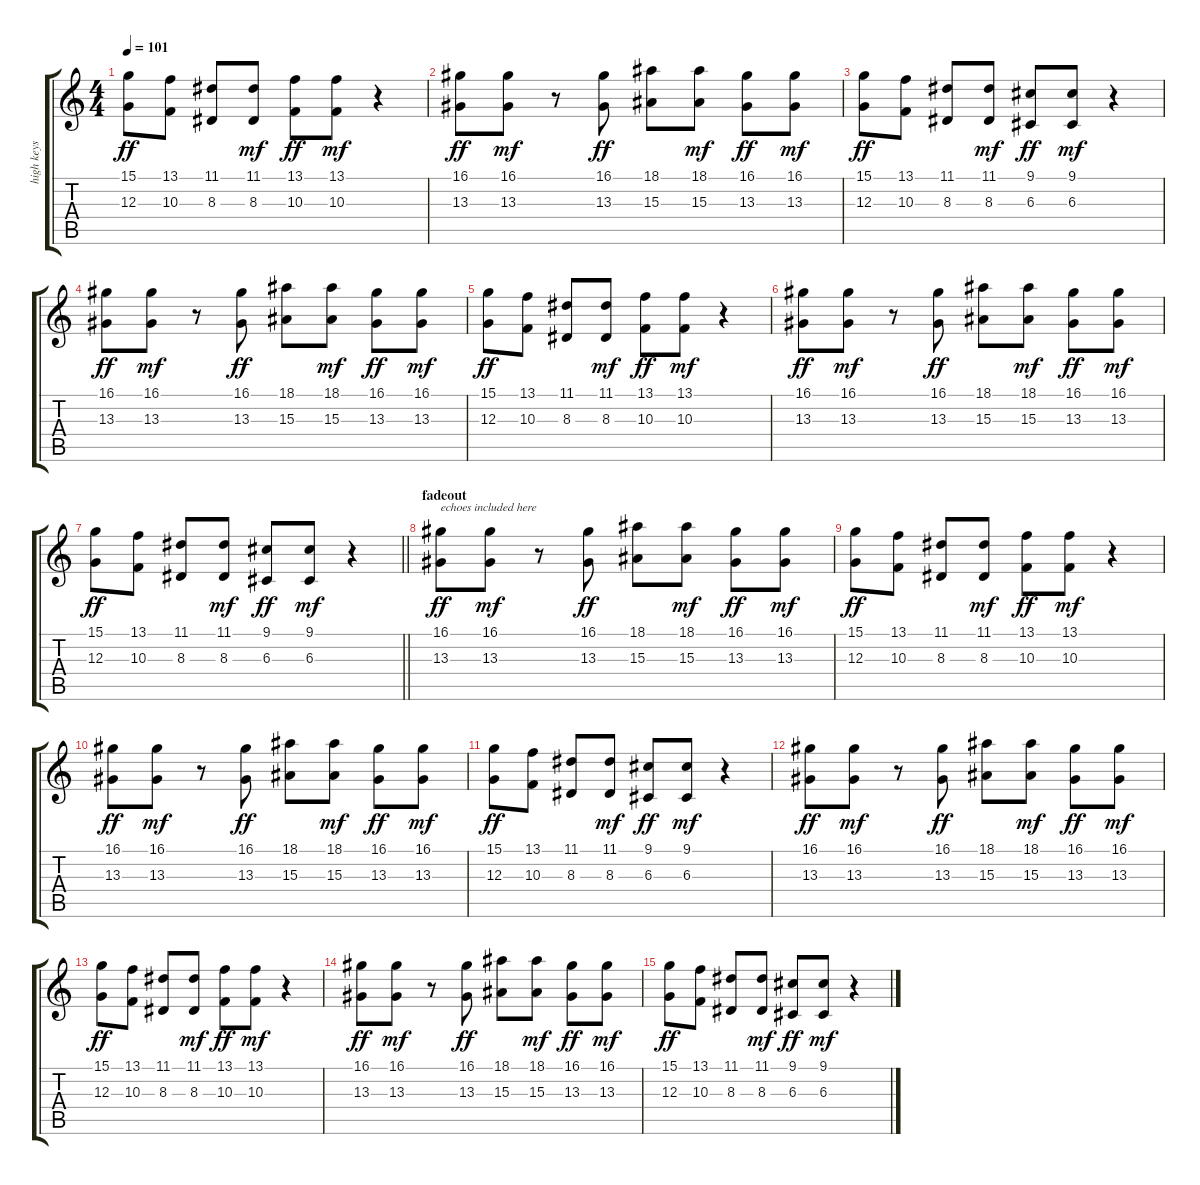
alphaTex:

\track ("high keys 1" "high keys ") {instrument pad1newage}
\staff {score tabs}
\tuning (E4 B3 G3 D3 A2 E2) {hide}
\ts (4 4)
\tempo 101
\clef g2
\ks c
(15.1 12.3).8{dy ff} (13.1 10.3).8 (11.1 8.3).8 (11.1 8.3).8{dy mf} (13.1 10.3).8{dy ff} (13.1 10.3).8{dy mf} r.4 |
(16.1 13.3).8{dy ff} (16.1 13.3).8{dy mf} r.8 (16.1 13.3).8{dy ff} (18.1 15.3).8 (18.1 15.3).8{dy mf} (16.1 13.3).8{dy ff} (16.1 13.3).8{dy mf} |
(15.1 12.3).8{dy ff} (13.1 10.3).8 (11.1 8.3).8 (11.1 8.3).8{dy mf} (9.1 6.3).8{dy ff} (9.1 6.3).8{dy mf} r.4 |
(16.1 13.3).8{dy ff} (16.1 13.3).8{dy mf} r.8 (16.1 13.3).8{dy ff} (18.1 15.3).8 (18.1 15.3).8{dy mf} (16.1 13.3).8{dy ff} (16.1 13.3).8{dy mf} |
(15.1 12.3).8{dy ff} (13.1 10.3).8 (11.1 8.3).8 (11.1 8.3).8{dy mf} (13.1 10.3).8{dy ff} (13.1 10.3).8{dy mf} r.4 |
(16.1 13.3).8{dy ff} (16.1 13.3).8{dy mf} r.8 (16.1 13.3).8{dy ff} (18.1 15.3).8 (18.1 15.3).8{dy mf} (16.1 13.3).8{dy ff} (16.1 13.3).8{dy mf} |
\barLineRight lightlight
(15.1 12.3).8{dy ff} (13.1 10.3).8 (11.1 8.3).8 (11.1 8.3).8{dy mf} (9.1 6.3).8{dy ff} (9.1 6.3).8{dy mf} r.4 |
\section ("" "fadeout")
(16.1 13.3).8{txt "echoes included here" dy ff} (16.1 13.3).8{dy mf} r.8 (16.1 13.3).8{dy ff} (18.1 15.3).8 (18.1 15.3).8{dy mf} (16.1 13.3).8{dy ff} (16.1 13.3).8{dy mf} |
(15.1 12.3).8{dy ff} (13.1 10.3).8 (11.1 8.3).8 (11.1 8.3).8{dy mf} (13.1 10.3).8{dy ff} (13.1 10.3).8{dy mf} r.4 |
(16.1 13.3).8{dy ff} (16.1 13.3).8{dy mf} r.8 (16.1 13.3).8{dy ff} (18.1 15.3).8 (18.1 15.3).8{dy mf} (16.1 13.3).8{dy ff} (16.1 13.3).8{dy mf} |
(15.1 12.3).8{dy ff} (13.1 10.3).8 (11.1 8.3).8 (11.1 8.3).8{dy mf} (9.1 6.3).8{dy ff} (9.1 6.3).8{dy mf} r.4 |
(16.1 13.3).8{dy ff} (16.1 13.3).8{dy mf} r.8 (16.1 13.3).8{dy ff} (18.1 15.3).8 (18.1 15.3).8{dy mf} (16.1 13.3).8{dy ff} (16.1 13.3).8{dy mf} |
(15.1 12.3).8{dy ff} (13.1 10.3).8 (11.1 8.3).8 (11.1 8.3).8{dy mf} (13.1 10.3).8{dy ff} (13.1 10.3).8{dy mf} r.4 |
(16.1 13.3).8{dy ff} (16.1 13.3).8{dy mf} r.8 (16.1 13.3).8{dy ff} (18.1 15.3).8 (18.1 15.3).8{dy mf} (16.1 13.3).8{dy ff} (16.1 13.3).8{dy mf} |
(15.1 12.3).8{dy ff} (13.1 10.3).8 (11.1 8.3).8 (11.1 8.3).8{dy mf} (9.1 6.3).8{dy ff} (9.1 6.3).8{dy mf} r.4
